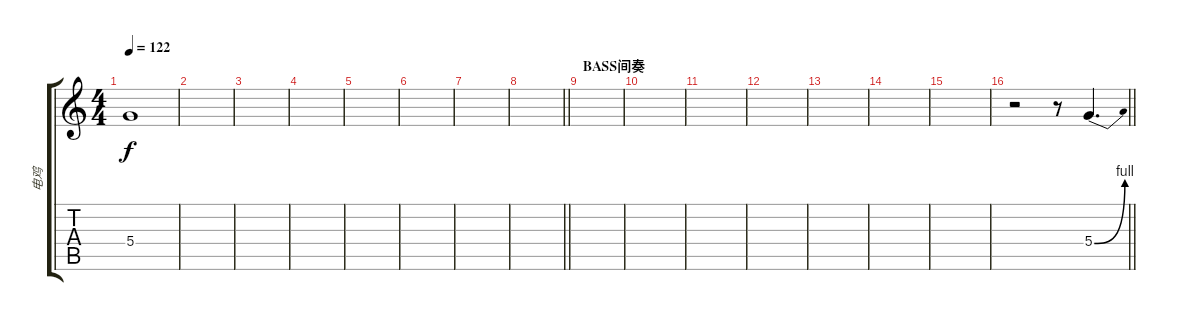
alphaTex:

\track ("电鸡" "电鸡") {instrument electricguitarclean}
\staff {score tabs}
\tuning (E4 B3 G3 D3 A2 E2) {hide}
\ts (4 4)
\tempo 122
\clef g2
\ks c
5.4{t}.1{dy f} |
|
|
|
|
|
|
\barLineRight lightlight
|
\section ("" "BASS间奏")
|
|
|
|
|
|
|
\barLineRight lightlight
r.2{volume 6 instrument tenorsax} r.8 5.4{be (bend 0 0 60 4)}.4{d}
